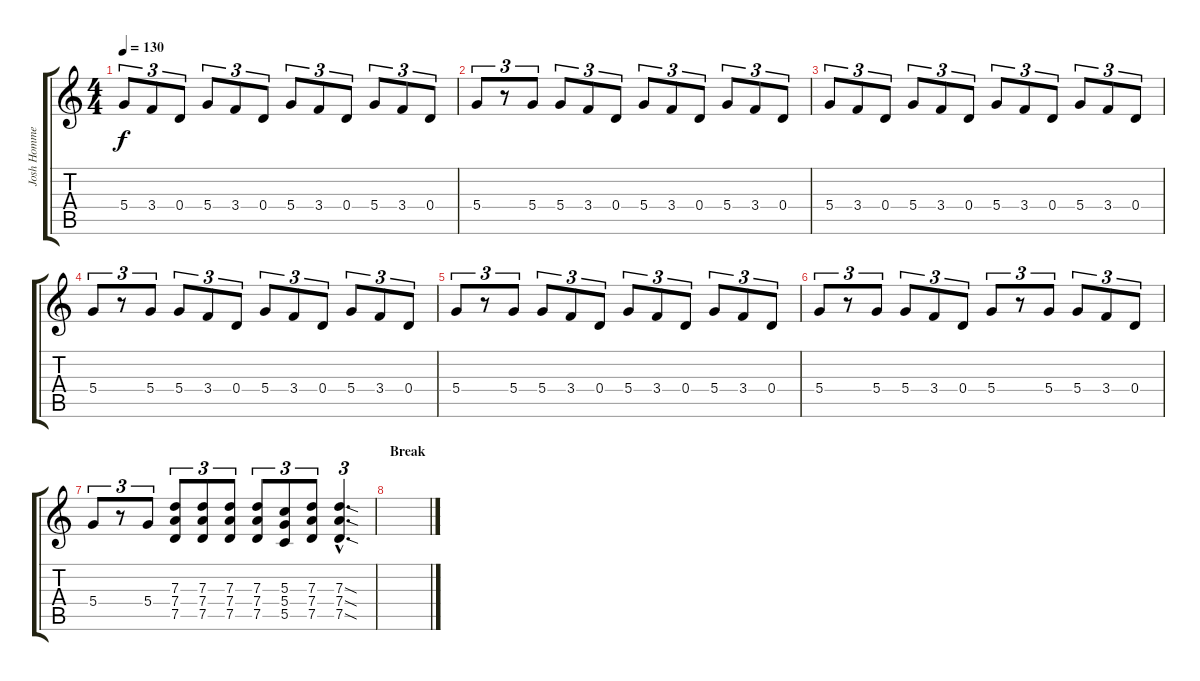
\track ("Josh Homme" "Josh Homme") {instrument overdrivenguitar}
\staff {score tabs}
\tuning (E4 B3 G3 D3 G2 E2) {hide}
\ts (4 4)
\tempo 130
\clef g2
\ks c
5.4.8{tu (3 2) dy f} 3.4.8{tu (3 2)} 0.4.8{tu (3 2)} 5.4.8{tu (3 2)} 3.4.8{tu (3 2)} 0.4.8{tu (3 2)} 5.4.8{tu (3 2)} 3.4.8{tu (3 2)} 0.4.8{tu (3 2)} 5.4.8{tu (3 2)} 3.4.8{tu (3 2)} 0.4.8{tu (3 2)} |
5.4.8{tu (3 2)} r.8{tu (3 2)} 5.4.8{tu (3 2)} 5.4.8{tu (3 2)} 3.4.8{tu (3 2)} 0.4.8{tu (3 2)} 5.4.8{tu (3 2)} 3.4.8{tu (3 2)} 0.4.8{tu (3 2)} 5.4.8{tu (3 2)} 3.4.8{tu (3 2)} 0.4.8{tu (3 2)} |
5.4.8{tu (3 2)} 3.4.8{tu (3 2)} 0.4.8{tu (3 2)} 5.4.8{tu (3 2)} 3.4.8{tu (3 2)} 0.4.8{tu (3 2)} 5.4.8{tu (3 2)} 3.4.8{tu (3 2)} 0.4.8{tu (3 2)} 5.4.8{tu (3 2)} 3.4.8{tu (3 2)} 0.4.8{tu (3 2)} |
5.4.8{tu (3 2)} r.8{tu (3 2)} 5.4.8{tu (3 2)} 5.4.8{tu (3 2)} 3.4.8{tu (3 2)} 0.4.8{tu (3 2)} 5.4.8{tu (3 2)} 3.4.8{tu (3 2)} 0.4.8{tu (3 2)} 5.4.8{tu (3 2)} 3.4.8{tu (3 2)} 0.4.8{tu (3 2)} |
5.4.8{tu (3 2)} r.8{tu (3 2)} 5.4.8{tu (3 2)} 5.4.8{tu (3 2)} 3.4.8{tu (3 2)} 0.4.8{tu (3 2)} 5.4.8{tu (3 2)} 3.4.8{tu (3 2)} 0.4.8{tu (3 2)} 5.4.8{tu (3 2)} 3.4.8{tu (3 2)} 0.4.8{tu (3 2)} |
5.4.8{tu (3 2)} r.8{tu (3 2)} 5.4.8{tu (3 2)} 5.4.8{tu (3 2)} 3.4.8{tu (3 2)} 0.4.8{tu (3 2)} 5.4.8{tu (3 2)} r.8{tu (3 2)} 5.4.8{tu (3 2)} 5.4.8{tu (3 2)} 3.4.8{tu (3 2)} 0.4.8{tu (3 2)} |
5.4.8{tu (3 2)} r.8{tu (3 2)} 5.4.8{tu (3 2)} (7.3 7.4 7.5).8{tu (3 2)} (7.3 7.4 7.5).8{tu (3 2)} (7.3 7.4 7.5).8{tu (3 2)} (7.3 7.4 7.5).8{tu (3 2)} (5.3 5.4 5.5).8{tu (3 2)} (7.3 7.4 7.5).8{tu (3 2)} (7.3{sod hac} 7.4{sod hac} 7.5{sod hac}).4{d tu (3 2)} |
\section ("" "Break")
